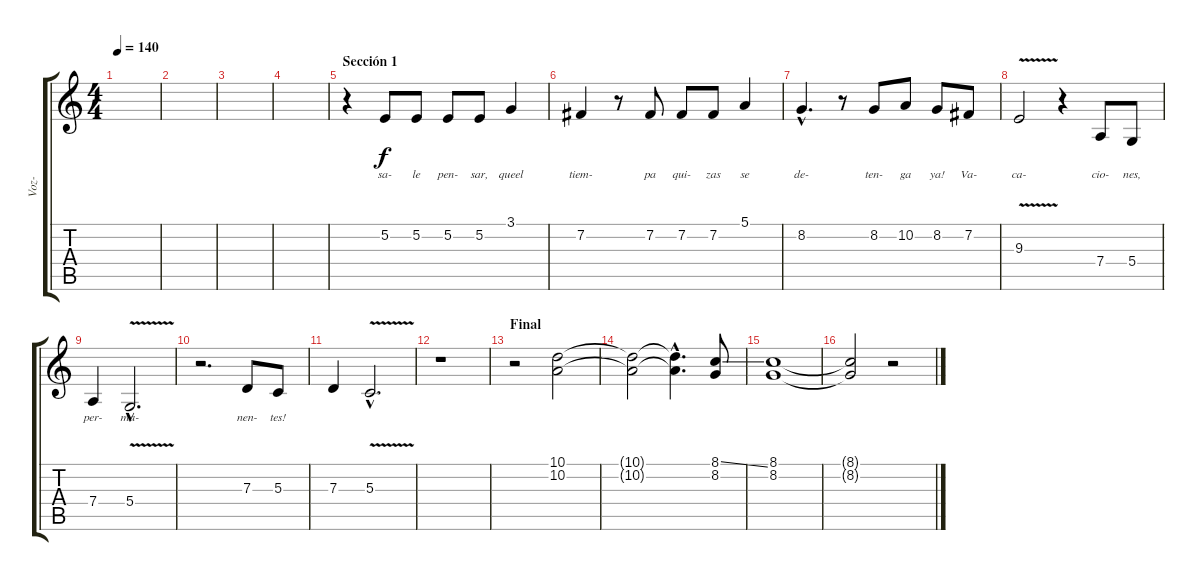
\track ("Voz-" "Voz-") {instrument clarinet}
\staff {score tabs}
\tuning (E4 B3 G3 D3 A2 E2) {hide}
\ts (4 4)
\tempo 140
\clef g2
\ks c
|
|
|
|
\section ("" "Sección 1")
r.4 5.2.8{lyrics (0 "sa-") lyrics (1 "") lyrics (2 "") lyrics (3 "") lyrics (4 "")} 5.2.8{lyrics (0 "le") lyrics (1 "") lyrics (2 "") lyrics (3 "") lyrics (4 "")} 5.2.8{lyrics (0 "pen-") lyrics (1 "") lyrics (2 "") lyrics (3 "") lyrics (4 "")} 5.2.8{lyrics (0 "sar,") lyrics (1 "") lyrics (2 "") lyrics (3 "") lyrics (4 "")} 3.1.4{lyrics (0 "queel") lyrics (1 "") lyrics (2 "") lyrics (3 "") lyrics (4 "")} |
7.2.4{lyrics (0 "tiem-") lyrics (1 "") lyrics (2 "") lyrics (3 "") lyrics (4 "")} r.8 7.2.8{lyrics (0 "pa") lyrics (1 "") lyrics (2 "") lyrics (3 "") lyrics (4 "")} 7.2.8{lyrics (0 "qui-") lyrics (1 "") lyrics (2 "") lyrics (3 "") lyrics (4 "")} 7.2.8{lyrics (0 "zas") lyrics (1 "") lyrics (2 "") lyrics (3 "") lyrics (4 "")} 5.1.4{lyrics (0 "se") lyrics (1 "") lyrics (2 "") lyrics (3 "") lyrics (4 "")} |
8.2{hac}.4{d lyrics (0 "de-") lyrics (1 "") lyrics (2 "") lyrics (3 "") lyrics (4 "")} r.8 8.2.8{lyrics (0 "ten-") lyrics (1 "") lyrics (2 "") lyrics (3 "") lyrics (4 "")} 10.2.8{lyrics (0 "ga") lyrics (1 "") lyrics (2 "") lyrics (3 "") lyrics (4 "")} 8.2.8{lyrics (0 "ya!") lyrics (1 "") lyrics (2 "") lyrics (3 "") lyrics (4 "")} 7.2.8{lyrics (0 "Va-") lyrics (1 "") lyrics (2 "") lyrics (3 "") lyrics (4 "")} |
9.3{v}.2{lyrics (0 "ca-") lyrics (1 "") lyrics (2 "") lyrics (3 "") lyrics (4 "")} r.4 7.4.8{lyrics (0 "cio-") lyrics (1 "") lyrics (2 "") lyrics (3 "") lyrics (4 "")} 5.4.8{lyrics (0 "nes,") lyrics (1 "") lyrics (2 "") lyrics (3 "") lyrics (4 "")} |
7.4.4{lyrics (0 "per-") lyrics (1 "") lyrics (2 "") lyrics (3 "") lyrics (4 "")} 5.4{v hac}.2{d lyrics (0 "ma-") lyrics (1 "") lyrics (2 "") lyrics (3 "") lyrics (4 "")} |
r.2{d} 7.3.8{lyrics (0 "nen-") lyrics (1 "") lyrics (2 "") lyrics (3 "") lyrics (4 "")} 5.3.8{lyrics (0 "tes!") lyrics (1 "") lyrics (2 "") lyrics (3 "") lyrics (4 "")} |
7.3.4 5.3{v hac}.2{d} |
r.1 |
\section ("" "Final")
r.2 (10.1 10.2).2{volume 13 instrument panflute} |
(10.1{t} 10.2{t}).2 (10.1{hac t} 10.2{hac t}).4{d} (8.1{ss} 8.2).8 |
(8.1 8.2).1 |
(8.1{t} 8.2{t}).2 r.2
